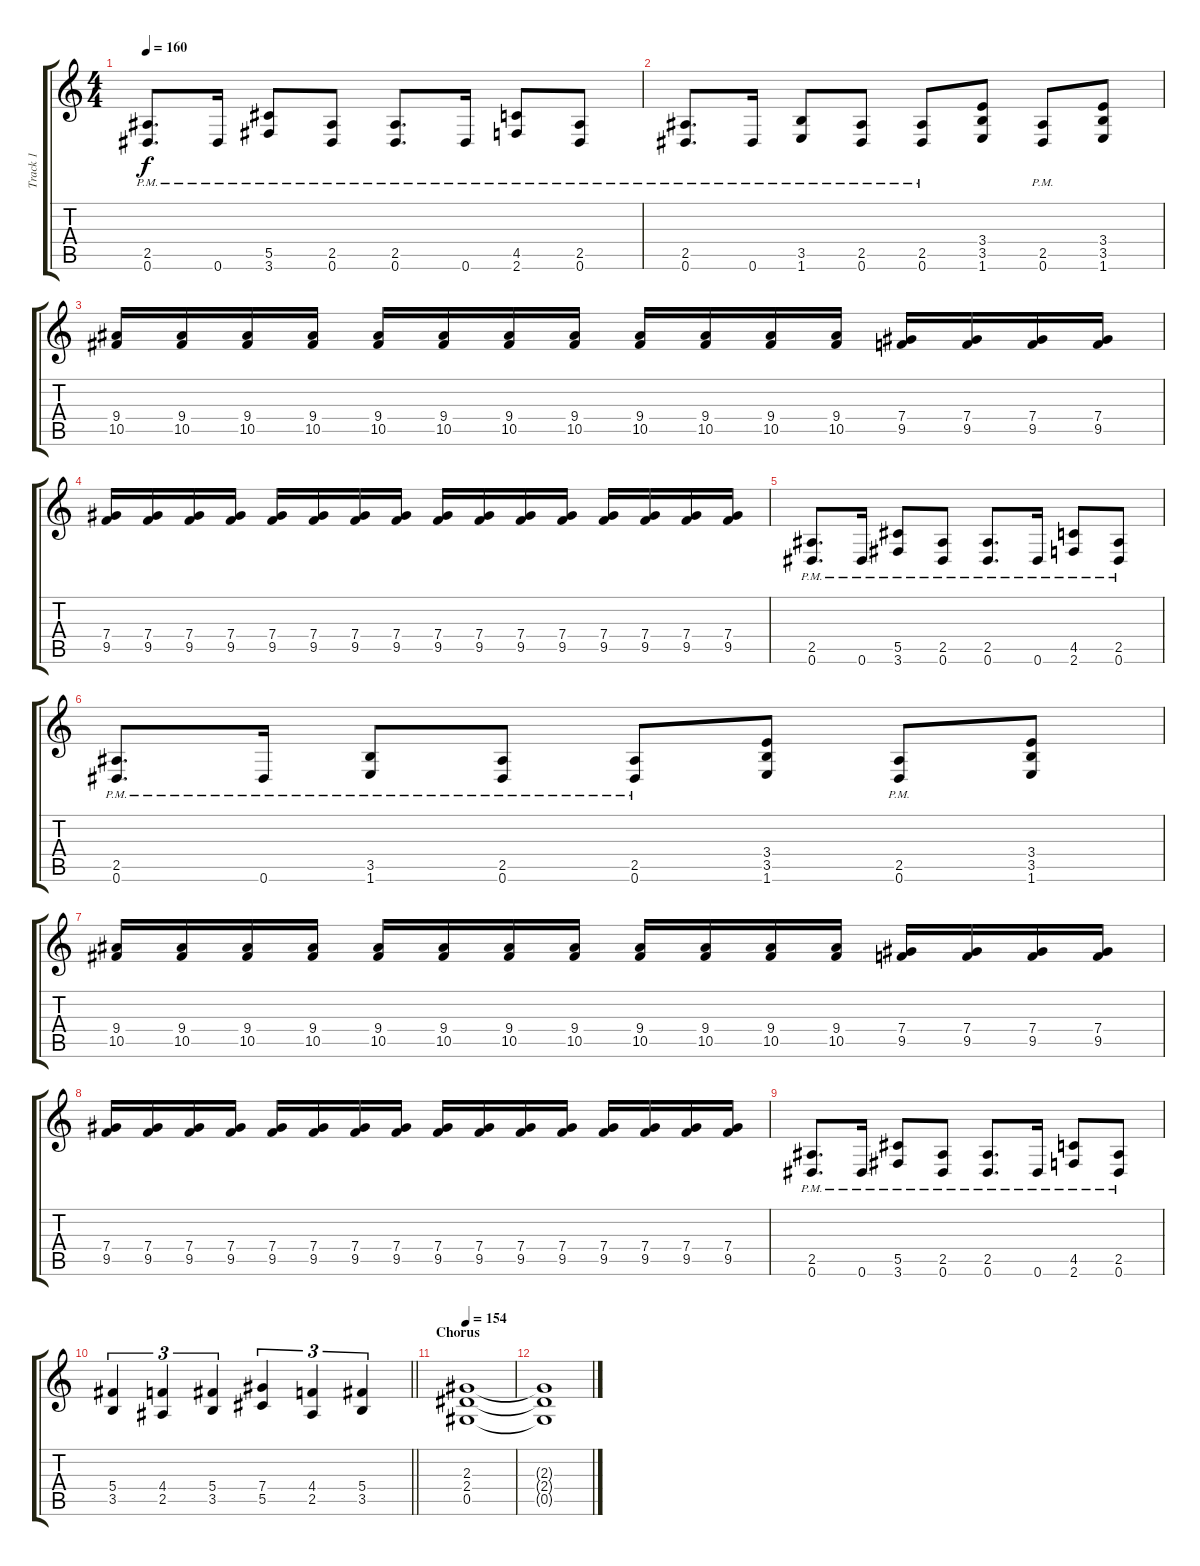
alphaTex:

\track ("Track 1" "Track 1") {instrument distortionguitar}
\staff {score tabs}
\tuning (Eb4 Bb3 Gb3 Db3 Ab2 Eb2) {hide}
\ts (4 4)
\tempo 160
\clef g2
\ks c
(2.5{pm} 0.6{pm}).8{d dy f} 0.6{pm}.16 (5.5{pm} 3.6{pm}).8 (2.5{pm} 0.6{pm}).8 (2.5{pm} 0.6{pm}).8{d} 0.6{pm}.16 (4.5{pm} 2.6{pm}).8 (2.5{pm} 0.6{pm}).8 |
(2.5{pm} 0.6{pm}).8{d} 0.6{pm}.16 (3.5{pm} 1.6{pm}).8 (2.5{pm} 0.6{pm}).8 (2.5{pm} 0.6{pm}).8 (3.4 3.5 1.6).8 (2.5{pm} 0.6{pm}).8 (3.4 3.5 1.6).8 |
(9.4 10.5).16 (9.4 10.5).16 (9.4 10.5).16 (9.4 10.5).16 (9.4 10.5).16 (9.4 10.5).16 (9.4 10.5).16 (9.4 10.5).16 (9.4 10.5).16 (9.4 10.5).16 (9.4 10.5).16 (9.4 10.5).16 (7.4 9.5).16 (7.4 9.5).16 (7.4 9.5).16 (7.4 9.5).16 |
(7.4 9.5).16 (7.4 9.5).16 (7.4 9.5).16 (7.4 9.5).16 (7.4 9.5).16 (7.4 9.5).16 (7.4 9.5).16 (7.4 9.5).16 (7.4 9.5).16 (7.4 9.5).16 (7.4 9.5).16 (7.4 9.5).16 (7.4 9.5).16 (7.4 9.5).16 (7.4 9.5).16 (7.4 9.5).16 |
(2.5{pm} 0.6{pm}).8{d} 0.6{pm}.16 (5.5{pm} 3.6{pm}).8 (2.5{pm} 0.6{pm}).8 (2.5{pm} 0.6{pm}).8{d} 0.6{pm}.16 (4.5{pm} 2.6{pm}).8 (2.5{pm} 0.6{pm}).8 |
(2.5{pm} 0.6{pm}).8{d} 0.6{pm}.16 (3.5{pm} 1.6{pm}).8 (2.5{pm} 0.6{pm}).8 (2.5{pm} 0.6{pm}).8 (3.4 3.5 1.6).8 (2.5{pm} 0.6{pm}).8 (3.4 3.5 1.6).8 |
(9.4 10.5).16 (9.4 10.5).16 (9.4 10.5).16 (9.4 10.5).16 (9.4 10.5).16 (9.4 10.5).16 (9.4 10.5).16 (9.4 10.5).16 (9.4 10.5).16 (9.4 10.5).16 (9.4 10.5).16 (9.4 10.5).16 (7.4 9.5).16 (7.4 9.5).16 (7.4 9.5).16 (7.4 9.5).16 |
(7.4 9.5).16 (7.4 9.5).16 (7.4 9.5).16 (7.4 9.5).16 (7.4 9.5).16 (7.4 9.5).16 (7.4 9.5).16 (7.4 9.5).16 (7.4 9.5).16 (7.4 9.5).16 (7.4 9.5).16 (7.4 9.5).16 (7.4 9.5).16 (7.4 9.5).16 (7.4 9.5).16 (7.4 9.5).16 |
(2.5{pm} 0.6{pm}).8{d} 0.6{pm}.16 (5.5{pm} 3.6{pm}).8 (2.5{pm} 0.6{pm}).8 (2.5{pm} 0.6{pm}).8{d} 0.6{pm}.16 (4.5{pm} 2.6{pm}).8 (2.5{pm} 0.6{pm}).8 |
\barLineRight lightlight
(5.4 3.5).4{tu (3 2)} (4.4 2.5).4{tu (3 2)} (5.4 3.5).4{tu (3 2)} (7.4 5.5).4{tu (3 2)} (4.4 2.5).4{tu (3 2)} (5.4 3.5).4{tu (3 2)} |
\section ("" "Chorus")
\tempo 154
(2.3 2.4 0.5).1{volume 0} |
(2.3{t} 2.4{t} 0.5{t}).1
